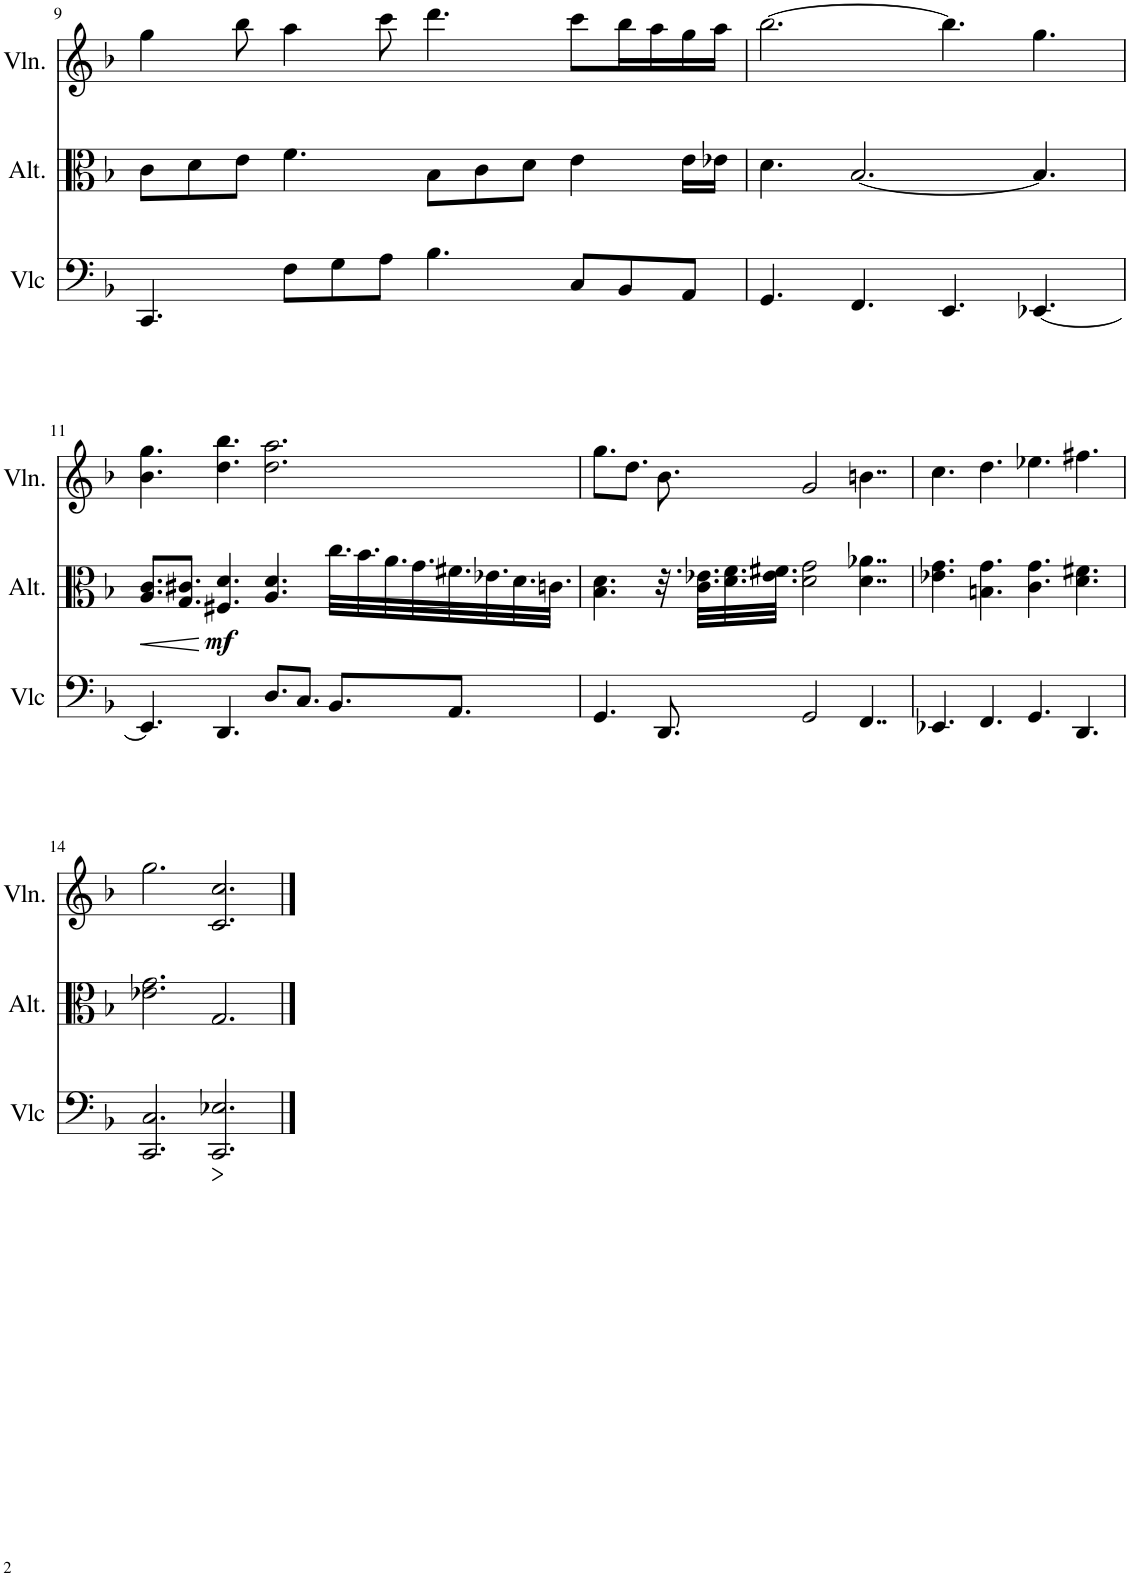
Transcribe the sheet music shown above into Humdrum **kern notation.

**kern	**kern	**dynam	**kern
*part3	*part2	*part2	*part1
*staff3	*staff2	*staff2	*staff1
*I"Violoncelle	*I"Alto	*	*I"Violon
*I'Vlc	*I'Alt.	*	*I'Vln.
!!LO:PB:g=z
*clefF4	*clefC3	*	*clefG2
*k[b-]	*k[b-]	*	*k[b-]
*M12/8	*M12/8	*	*M12/8
=9	=9	=9	=9
4.CC/	8c\L	.	4gg\
.	8d\	.	.
.	8e\J	.	8bb-\
8F\L	4.f\	.	4aa\
8G\	.	.	.
8A\J	.	.	8ccc\
4.B-\	8B-\L	.	4.ddd\
.	8c\	.	.
.	8d\J	.	.
8C/L	4e\	.	8ccc\L
8BB-/	.	.	16bb-\L
.	.	.	16aa\
8AA/J	16e\LL	.	16gg\
.	16e-X\JJ	.	16aa\JJ
=10	=10	=10	=10
4.GG/	4.d\	.	[2.bb-\
4.FF/	[2.B-/	.	.
4.EE/	.	.	4.bb-\]
[4.EE-X/	4.B-/]	.	4.gg\
!!LO:LB:g=z
=11	=11	=11	=11
!	!	!LO:HP:b	!
4.EE-/]	8.A/ 8.c/L	<	4.b-\ 4.gg\
.	8.G/ 8.c#X/J	.	.
!	!	!LO:DY:n=1:b	!
4.DD/	4.F#X/ 4.d/	[ mf	4.dd\ 4.bb-\
8.D/L	4.A/ 4.d/	.	2.dd\ 2.aa\
8.C/J	.	.	.
8.BB-/L	32.cc\LLL	.	.
.	32.b-\	.	.
.	32.a\	.	.
.	32.g\	.	.
8.AA/J	32.f#X\	.	.
.	32.e-X\	.	.
.	32.d\	.	.
.	32.cn\JJJ	.	.
=12	=12	=12	=12
4.GG/	4.B-\ 4.d\	.	8.gg\L
.	.	.	8.dd\J
8.DD/	32.r	.	8.b-\
.	32.c\ 32.e-X\LLL	.	.
.	32.d\ 32.f\	.	.
.	32.e-\ 32.f#X\JJJ	.	.
2GG/	2d\ 2g\	.	2g/
4..FF/	4..d\ 4..a-X\	.	4..bn\
=13	=13	=13	=13
4.EE-X/	4.e-X\ 4.g\	.	4.cc\
4.FF/	4.Bn\ 4.g\	.	4.dd\
4.GG/	4.c\ 4.g\	.	4.ee-X\
4.DD/	4.d\ 4.f#X\	.	4.ff#X\
!!LO:LB:g=z
=14	=14	=14	=14
2.CC/ 2.C/	2.e-X\ 2.g\	.	2.gg\
2.CC/ 2.E-X/	2.G/	.	2.c/ 2.cc/
==	==	==	==
*-	*-	*-	*-
